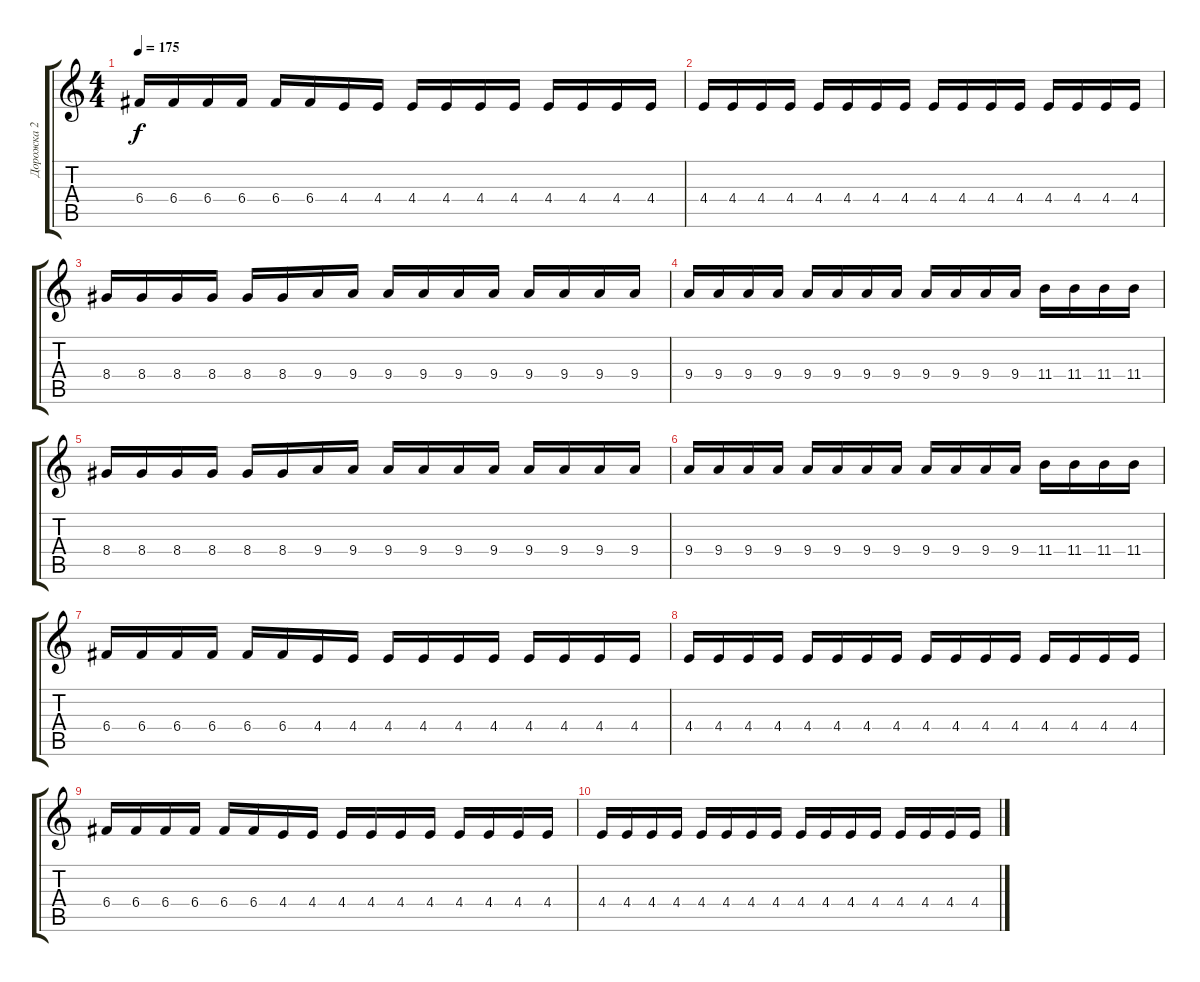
\track ("Дорожка 2" "Дорожка 2") {instrument distortionguitar}
\staff {score tabs}
\tuning (D4 A3 F3 C3 G2 C2) {hide}
\ts (4 4)
\tempo 175
\clef g2
\ks c
6.4.16{dy f} 6.4.16 6.4.16 6.4.16 6.4.16 6.4.16 4.4.16 4.4.16 4.4.16 4.4.16 4.4.16 4.4.16 4.4.16 4.4.16 4.4.16 4.4.16 |
4.4.16 4.4.16 4.4.16 4.4.16 4.4.16 4.4.16 4.4.16 4.4.16 4.4.16 4.4.16 4.4.16 4.4.16 4.4.16 4.4.16 4.4.16 4.4.16 |
8.4.16 8.4.16 8.4.16 8.4.16 8.4.16 8.4.16 9.4.16 9.4.16 9.4.16 9.4.16 9.4.16 9.4.16 9.4.16 9.4.16 9.4.16 9.4.16 |
9.4.16 9.4.16 9.4.16 9.4.16 9.4.16 9.4.16 9.4.16 9.4.16 9.4.16 9.4.16 9.4.16 9.4.16 11.4.16 11.4.16 11.4.16 11.4.16 |
8.4.16 8.4.16 8.4.16 8.4.16 8.4.16 8.4.16 9.4.16 9.4.16 9.4.16 9.4.16 9.4.16 9.4.16 9.4.16 9.4.16 9.4.16 9.4.16 |
9.4.16 9.4.16 9.4.16 9.4.16 9.4.16 9.4.16 9.4.16 9.4.16 9.4.16 9.4.16 9.4.16 9.4.16 11.4.16 11.4.16 11.4.16 11.4.16 |
6.4.16 6.4.16 6.4.16 6.4.16 6.4.16 6.4.16 4.4.16 4.4.16 4.4.16 4.4.16 4.4.16 4.4.16 4.4.16 4.4.16 4.4.16 4.4.16 |
4.4.16 4.4.16 4.4.16 4.4.16 4.4.16 4.4.16 4.4.16 4.4.16 4.4.16 4.4.16 4.4.16 4.4.16 4.4.16 4.4.16 4.4.16 4.4.16 |
6.4.16 6.4.16 6.4.16 6.4.16 6.4.16 6.4.16 4.4.16 4.4.16 4.4.16 4.4.16 4.4.16 4.4.16 4.4.16 4.4.16 4.4.16 4.4.16 |
4.4.16 4.4.16 4.4.16 4.4.16 4.4.16 4.4.16 4.4.16 4.4.16 4.4.16 4.4.16 4.4.16 4.4.16 4.4.16 4.4.16 4.4.16 4.4.16
